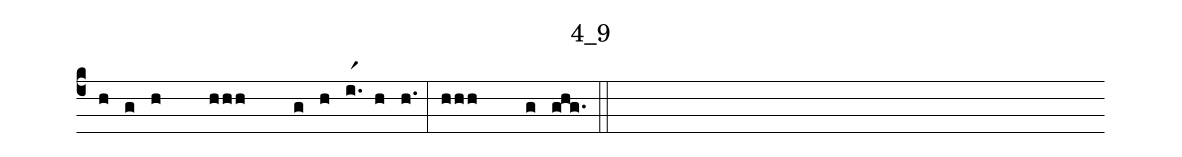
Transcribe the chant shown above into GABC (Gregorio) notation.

name: 4_9;
%%
(c4) (h)(g)(h//////////) (hhh//////////) (g)(h)(i.r1)(h)(h.) (:) (hhh//////////)  (g) (ghg.) (::)
